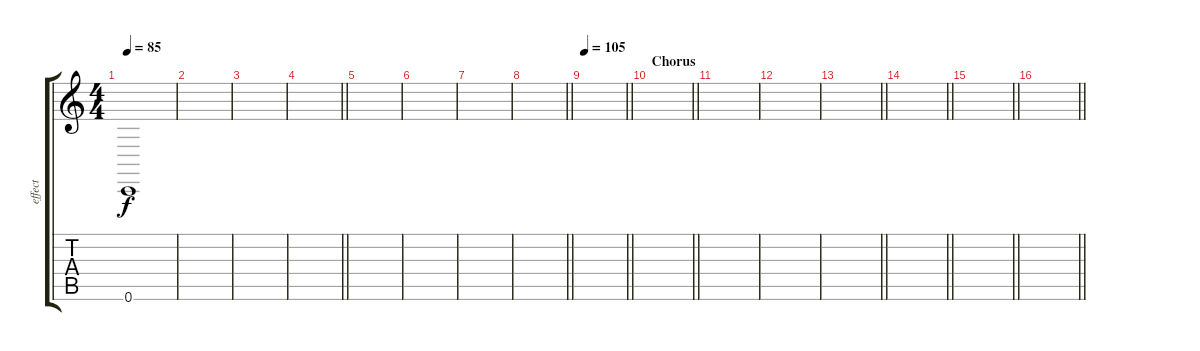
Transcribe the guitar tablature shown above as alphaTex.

\track ("effect" "effect") {instrument gunshot}
\staff {score tabs}
\tuning (D4 A3 F3 C3 G2 C2) {hide}
\ts (4 4)
\section ("" "")
\tempo 85
\clef g2
\ks c
0.6.1{dy f} |
|
|
\barLineRight lightlight
|
\section ("" "")
|
|
|
\barLineRight lightlight
|
\section ("" "")
\tempo 105
\barLineRight lightlight
|
\section ("" "Chorus")
\barLineRight lightlight
|
|
|
\barLineRight lightlight
|
\section ("" "")
\barLineRight lightlight
|
\barLineRight lightlight
|
\section ("" "")
\barLineRight lightlight
